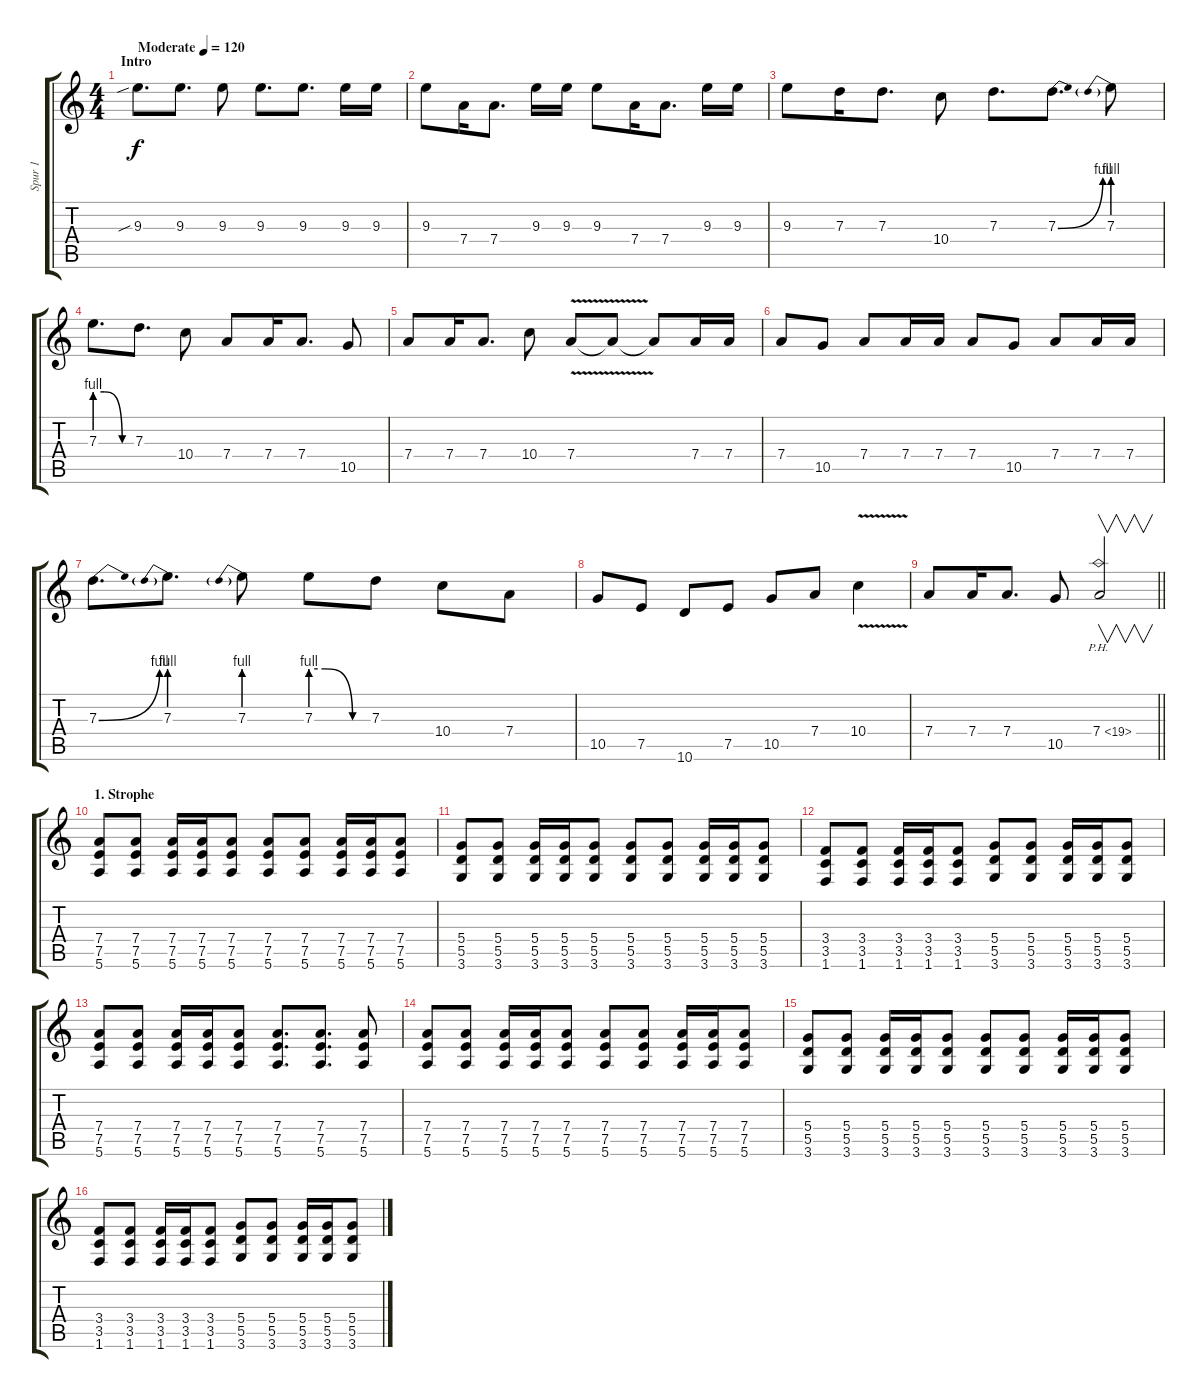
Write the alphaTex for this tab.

\track ("Spur 1" "Spur 1") {instrument distortionguitar}
\staff {score tabs}
\tuning (E4 B3 G3 D3 A2 E2) {hide}
\ts (4 4)
\section ("" "Intro")
\tempo (120 "Moderate")
\tempo 135
\tempo (120 "Moderate")
\clef g2
\ks c
9.3{sib}.8{d dy f instrument distortionguitar} 9.3.8{d} 9.3.8 9.3.8{d} 9.3.8{d} 9.3.16 9.3.16 |
9.3.8 7.4.16 7.4.8{d} 9.3.16 9.3.16 9.3.8 7.4.16 7.4.8{d} 9.3.16 9.3.16 |
9.3.8 7.3.16 7.3.8{d} 10.4.8 7.3.8{d} 7.3{be (bend 0 0 60 4)}.8{d} 7.3{be (prebend 0 4 60 4)}.8 |
7.3{be (custom 0 4 15 4 45 0 60 0)}.8{d} 7.3.8{d} 10.4.8 7.4.8 7.4.16 7.4.8{d} 10.5.8 |
7.4.8 7.4.16 7.4.8{d} 10.4.8 7.4{v}.8 7.4{t}.8 7.4{t}.8 7.4.16 7.4.16 |
7.4.8 10.5.8 7.4.8 7.4.16 7.4.16 7.4.8 10.5.8 7.4.8 7.4.16 7.4.16 |
7.3{be (bend 0 0 60 4)}.8{d} 7.3{be (prebend 0 4 60 4)}.8{d} 7.3{be (prebend 0 4 60 4)}.8 7.3{be (custom 0 4 15 4 44 0 60 0)}.8 7.3.8 10.4.8 7.4.8 |
10.5.8 7.5.8 10.6.8 7.5.8 10.5.8 7.4.8 10.4{v}.4 |
\barLineRight lightlight
7.4.8 7.4.16 7.4.8{d} 10.5.8 7.4{ph 12}.2{v} |
\section ("" "1. Strophe")
(7.4 7.5 5.6).8{volume 12} (7.4 7.5 5.6).8 (7.4 7.5 5.6).16 (7.4 7.5 5.6).16 (7.4 7.5 5.6).8 (7.4 7.5 5.6).8 (7.4 7.5 5.6).8 (7.4 7.5 5.6).16 (7.4 7.5 5.6).16 (7.4 7.5 5.6).8 |
(5.4 5.5 3.6).8 (5.4 5.5 3.6).8 (5.4 5.5 3.6).16 (5.4 5.5 3.6).16 (5.4 5.5 3.6).8 (5.4 5.5 3.6).8 (5.4 5.5 3.6).8 (5.4 5.5 3.6).16 (5.4 5.5 3.6).16 (5.4 5.5 3.6).8 |
(3.4 3.5 1.6).8 (3.4 3.5 1.6).8 (3.4 3.5 1.6).16 (3.4 3.5 1.6).16 (3.4 3.5 1.6).8 (5.4 5.5 3.6).8 (5.4 5.5 3.6).8 (5.4 5.5 3.6).16 (5.4 5.5 3.6).16 (5.4 5.5 3.6).8 |
(7.4 7.5 5.6).8 (7.4 7.5 5.6).8 (7.4 7.5 5.6).16 (7.4 7.5 5.6).16 (7.4 7.5 5.6).8 (7.4 7.5 5.6).8{d} (7.4 7.5 5.6).8{d} (7.4 7.5 5.6).8 |
(7.4 7.5 5.6).8 (7.4 7.5 5.6).8 (7.4 7.5 5.6).16 (7.4 7.5 5.6).16 (7.4 7.5 5.6).8 (7.4 7.5 5.6).8 (7.4 7.5 5.6).8 (7.4 7.5 5.6).16 (7.4 7.5 5.6).16 (7.4 7.5 5.6).8 |
(5.4 5.5 3.6).8 (5.4 5.5 3.6).8 (5.4 5.5 3.6).16 (5.4 5.5 3.6).16 (5.4 5.5 3.6).8 (5.4 5.5 3.6).8 (5.4 5.5 3.6).8 (5.4 5.5 3.6).16 (5.4 5.5 3.6).16 (5.4 5.5 3.6).8 |
(3.4 3.5 1.6).8 (3.4 3.5 1.6).8 (3.4 3.5 1.6).16 (3.4 3.5 1.6).16 (3.4 3.5 1.6).8 (5.4 5.5 3.6).8 (5.4 5.5 3.6).8 (5.4 5.5 3.6).16 (5.4 5.5 3.6).16 (5.4 5.5 3.6).8
